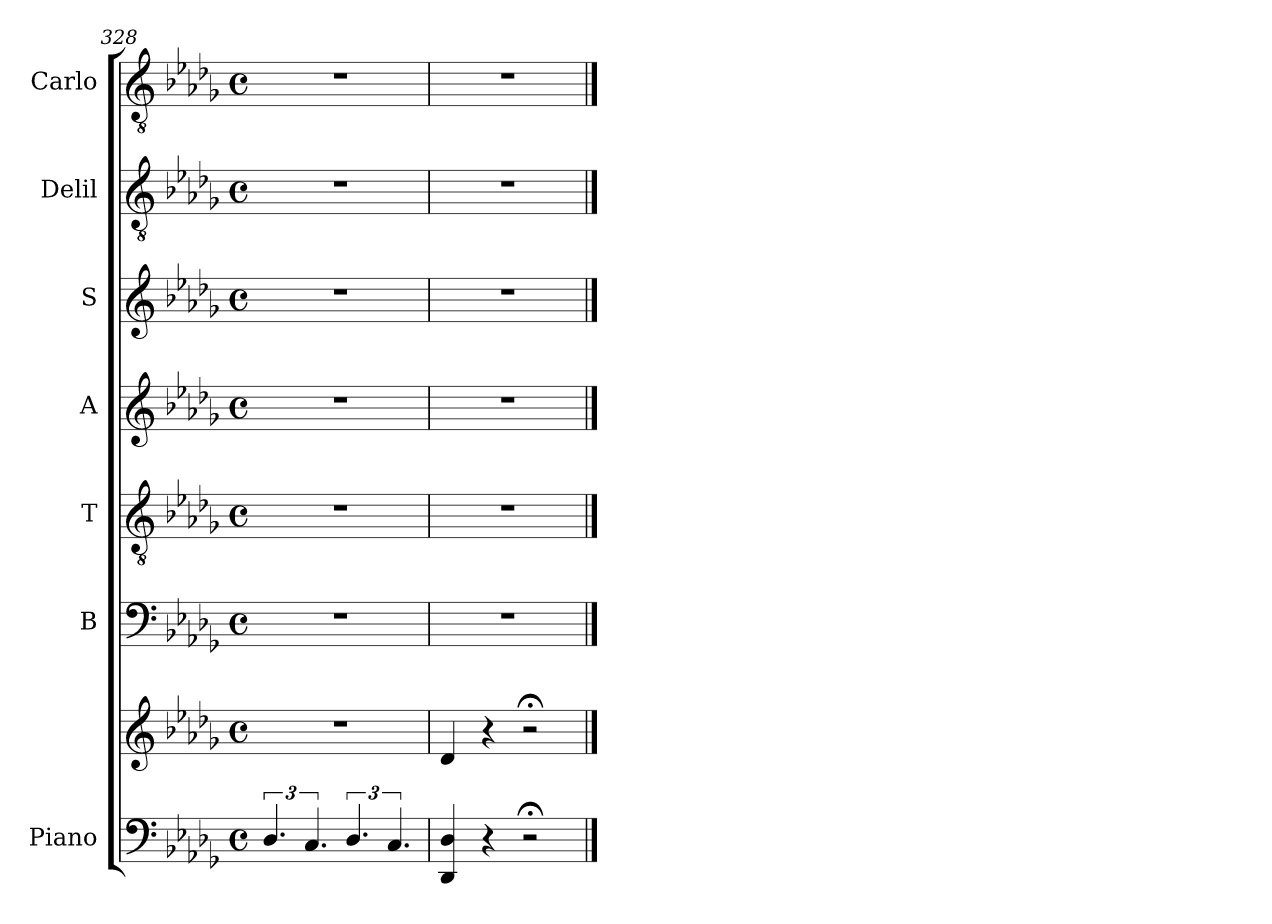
**kern	**kern	**kern	**kern	**kern	**kern	**kern	**kern
*part7	*part7	*part6	*part5	*part4	*part3	*part2	*part1
*staff8	*staff7	*staff6	*staff5	*staff4	*staff3	*staff2	*staff1
*I"Piano	*	*I"B	*I"T	*I"A	*I"S	*I"Delil	*I"Carlo
*I'Pno	*	*I'B	*I'T	*I'A	*I'S	*	*
*clefF4	*clefG2	*clefF4	*clefGv2	*clefG2	*clefG2	*clefGv2	*clefGv2
*k[b-e-a-d-g-]	*k[b-e-a-d-g-]	*k[b-e-a-d-g-]	*k[b-e-a-d-g-]	*k[b-e-a-d-g-]	*k[b-e-a-d-g-]	*k[b-e-a-d-g-]	*k[b-e-a-d-g-]
*M4/4	*M4/4	*M4/4	*M4/4	*M4/4	*M4/4	*M4/4	*M4/4
*met(c)	*met(c)	*met(c)	*met(c)	*met(c)	*met(c)	*met(c)	*met(c)
=328	=328	=328	=328	=328	=328	=328	=328
6.D-/	1r	1r	1r	1r	1r	1r	1r
6.C/	.	.	.	.	.	.	.
6.D-/	.	.	.	.	.	.	.
6.C/	.	.	.	.	.	.	.
=329	=329	=329	=329	=329	=329	=329	=329
4DD-/ 4D-/	4d-/	1r	1r	1r	1r	1r	1r
4r	4r	.	.	.	.	.	.
2r;<	2r;<	.	.	.	.	.	.
==	==	==	==	==	==	==	==
*-	*-	*-	*-	*-	*-	*-	*-
